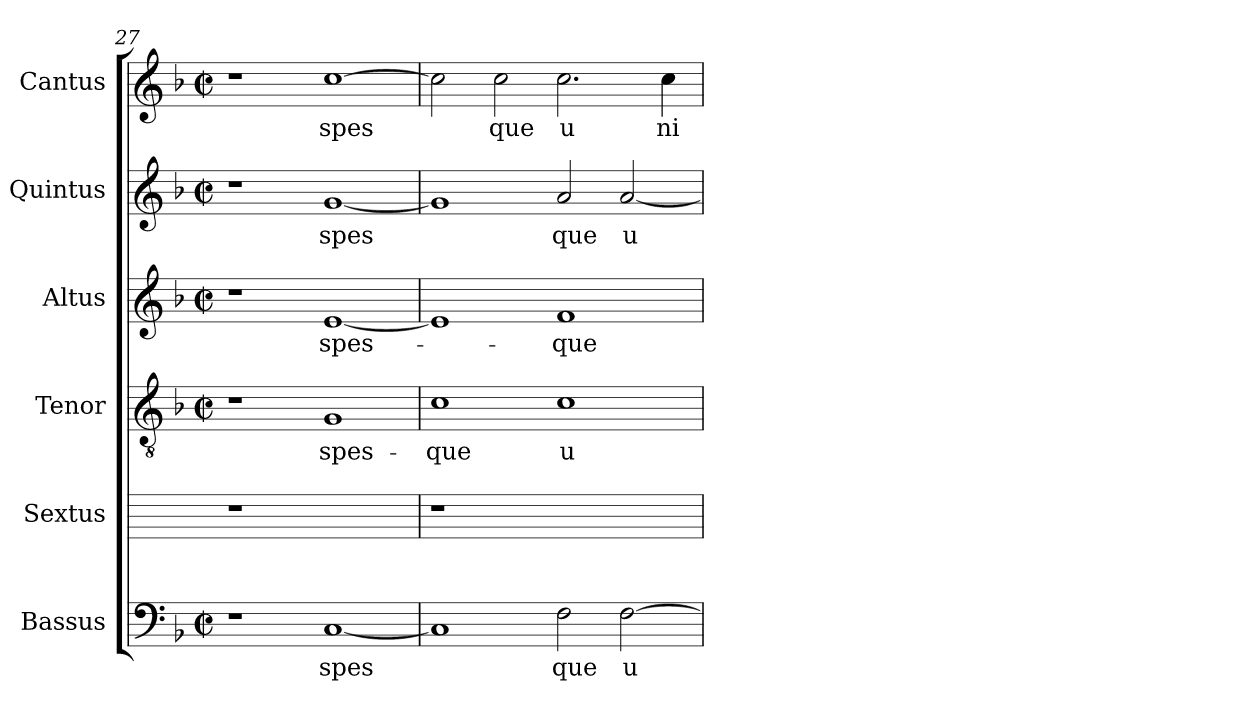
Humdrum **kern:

**kern	**text	**kern	**kern	**text	**kern	**text	**kern	**text	**kern	**text
*part6	*part6	*part5	*part4	*part4	*part3	*part3	*part2	*part2	*part1	*part1
*staff6	*staff6	*staff5	*staff4	*staff4	*staff3	*staff3	*staff2	*staff2	*staff1	*staff1
*I"Bassus	*	*I"Sextus	*I"Tenor	*	*I"Altus	*	*I"Quintus	*	*I"Cantus	*
*I'Bassus	*	*	*I'Tenor	*	*I'Altus	*	*I'Quintus	*	*I'Cantus	*
*clefF4	*	*	*clefGv2	*	*clefG2	*	*clefG2	*	*clefG2	*
*k[b-]	*	*	*k[b-]	*	*k[b-]	*	*k[b-]	*	*k[b-]	*
*F:	*	*	*F:	*	*F:	*	*F:	*	*F:	*
*M2/2	*	*	*M2/2	*	*M2/2	*	*M2/2	*	*M2/2	*
*met(c|)	*	*	*met(c|)	*	*met(c|)	*	*met(c|)	*	*met(c|)	*
=27	=27	=27	=27	=27	=27	=27	=27	=27	=27	=27
1r	.	1r	1r	.	1r	.	1r	.	1r	.
!	!LO:LY:b	!	!	!LO:LY:b:cj	!	!LO:LY:b	!	!LO:LY:b	!	!LO:LY:b
[<1C	spes	1ryy	1G	spes-	[<1e	spes-	[<1g	spes	[>1cc	spes
=28	=28	=28	=28	=28	=28	=28	=28	=28	=28	=28
!	!	!	!	!LO:LY:b:cj	!	!	!	!	!	!
1C]	.	1r	1c	-que	1e]	.	1g]	.	2cc\]	.
!	!	!	!	!	!	!	!	!	!	!LO:LY:b:cj
.	.	.	.	.	.	.	.	.	2cc\	que
!	!LO:LY:b:cj	!	!	!LO:LY:b:cj	!	!LO:LY:b:cj	!	!LO:LY:b:cj	!	!LO:LY:b:cj
2F\	que	1ryy	1c	u-	1f	-que	2a/	que	2.cc\	u
!	!LO:LY:b:cj	!	!	!	!	!	!	!LO:LY:b:cj	!	!
[>2F\	u	.	.	.	.	.	[<2a/	u	.	.
!	!	!	!	!	!	!	!	!	!	!LO:LY:b:cj
.	.	.	.	.	.	.	.	.	4cc\	ni
=	=	=	=	=	=	=	=	=	=	=
*-	*-	*-	*-	*-	*-	*-	*-	*-	*-	*-
